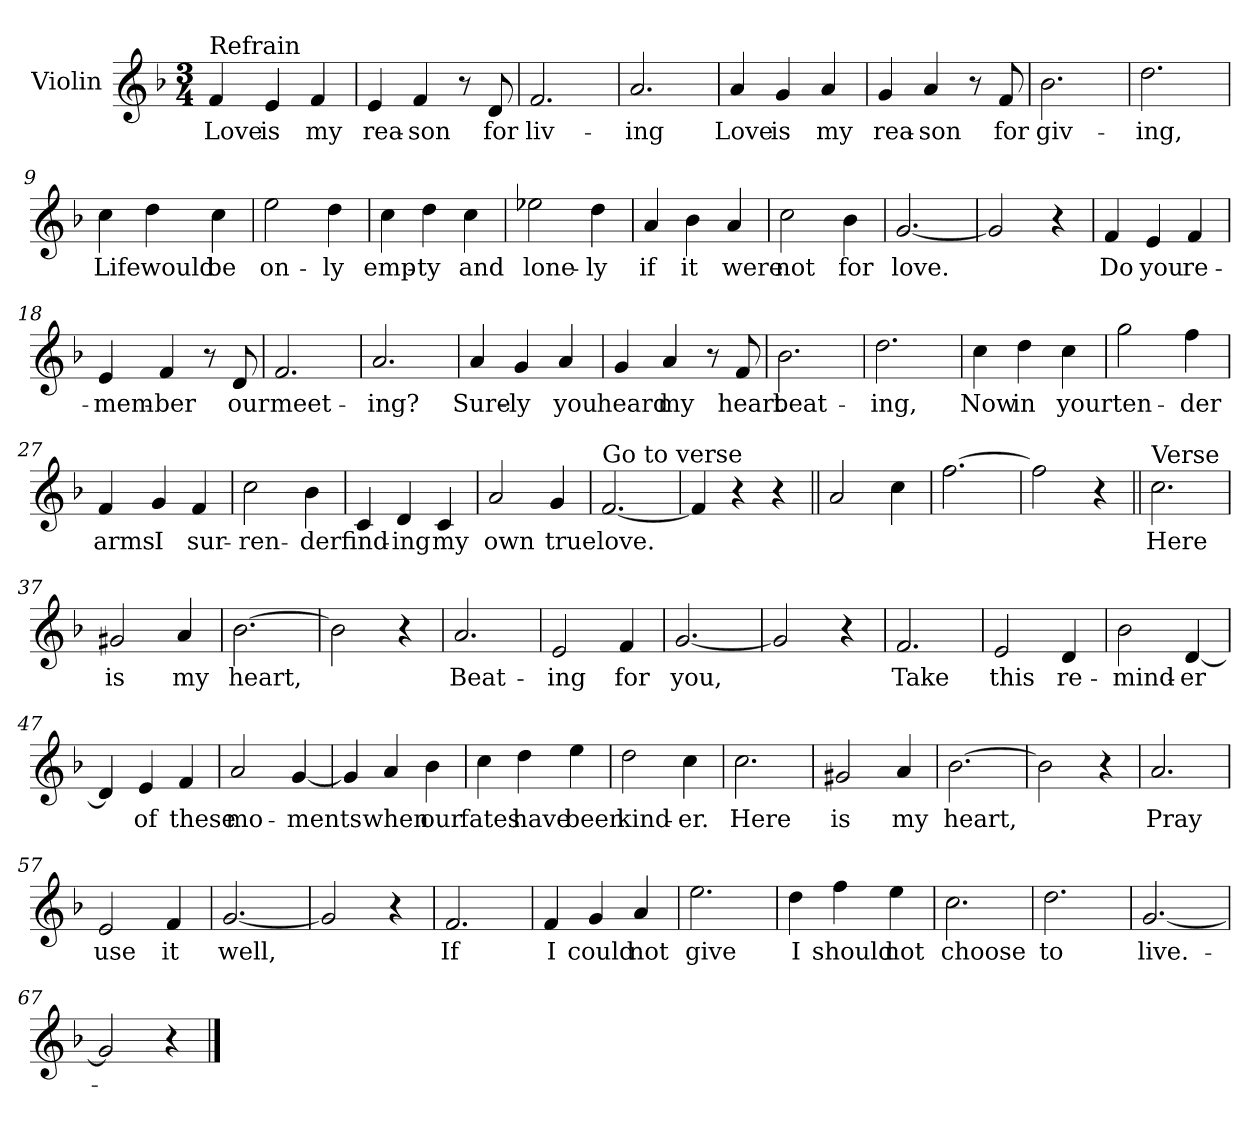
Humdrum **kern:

**kern	**text
*part1	*part1
*staff1	*staff1
*I"Violin	*
*I'Vln	*
*clefG2	*
*k[b-]	*
*F:	*
*M3/4	*
=1	=1
!LO:TX:a:t=Refrain	!
4f/	Love
4e/	is
4f/	my
=2	=2
4e/	rea-
4f/	-son
8r	.
8d/	for
=3	=3
2.f/	liv-
=4	=4
2.a/	-ing
=5	=5
4a/	Love
4g/	is
4a/	my
=6	=6
4g/	rea-
4a/	-son
8r	.
8f/	for
=7	=7
2.b-\	giv-
=8	=8
2.dd\	-ing,
=9	=9
4cc\	Life
4dd\	would
4cc\	be
!!LO:LB:g=z
=10	=10
2ee\	on-
4dd\	-ly
=11	=11
4cc\	emp-
4dd\	-ty
4cc\	and
=12	=12
2ee-X\	lone-
4dd\	-ly
=13	=13
4a/	if
4b-\	it
4a/	were
=14	=14
2cc\	not
4b-\	for
=15	=15
[2.g/	love.
=16	=16
2g/]	.
4r	.
=17	=17
4f/	Do
4e/	you
4f/	re-
=18	=18
4e/	-mem-
4f/	-ber
8r	.
8d/	our
=19	=19
2.f/	meet-
=20	=20
2.a/	-ing?
!!LO:LB:g=z
=21	=21
4a/	Sure-
4g/	-ly
4a/	you
=22	=22
4g/	heard
4a/	my
8r	.
8f/	heart
=23	=23
2.b-\	beat-
=24	=24
2.dd\	-ing,
=25	=25
4cc\	Now
4dd\	in
4cc\	your
=26	=26
2gg\	ten-
4ff\	-der
=27	=27
4f/	arms
4g/	I
4f/	sur-
=28	=28
2cc\	-ren-
4b-\	-der
=29	=29
4c/	find-
4d/	-ing
4c/	my
!!LO:LB:g=z
=30	=30
2a/	own
4g/	true
=31	=31
!LO:TX:a:t=Go to verse	!
[2.f/	love.
=32	=32
4f/]	.
4r	.
4r	.
=33||	=33||
2a/	.
4cc\	.
=34	=34
[2.ff\	.
=35	=35
2ff\]	.
4r	.
=36||	=36||
!LO:TX:a:t=Verse	!
2.cc\	Here
=37	=37
2g#X/	is
4a/	my
=38	=38
[2.b-\	heart,
=39	=39
2b-\]	.
4r	.
=40	=40
2.a/	Beat-
=41	=41
2e/	-ing
4f/	for
=42	=42
[2.g/	you,
=43	=43
2g/]	.
4r	.
=44	=44
2.f/	Take
!!LO:LB:g=z
=45	=45
2e/	this
4d/	re-
=46	=46
2b-\	-mind-
[4d/	-er
=47	=47
4d/]	.
4e/	of
4f/	these
=48	=48
2a/	mo-
[4g/	-ments
=49	=49
4g/]	.
4a/	when
4b-\	our
=50	=50
4cc\	fates
4dd\	have
4ee\	been
=51	=51
2dd\	kind-
4cc\	-er.
=52	=52
2.cc\	Here
=53	=53
2g#X/	is
4a/	my
=54	=54
[2.b-\	heart,
!!LO:LB:g=z
=55	=55
2b-\]	.
4r	.
=56	=56
2.a/	Pray
=57	=57
2e/	use
4f/	it
=58	=58
[2.g/	well,
=59	=59
2g/]	.
4r	.
=60	=60
2.f/	If
=61	=61
4f/	I
4g/	could
4a/	not
=62	=62
2.ee\	give
=63	=63
4dd\	I
4ff\	should
4ee\	not
=64	=64
2.cc\	choose
=65	=65
2.dd\	to
=66	=66
[2.g/	live.-
=67	=67
2g/]	.
4r	.
==	==
*-	*-
